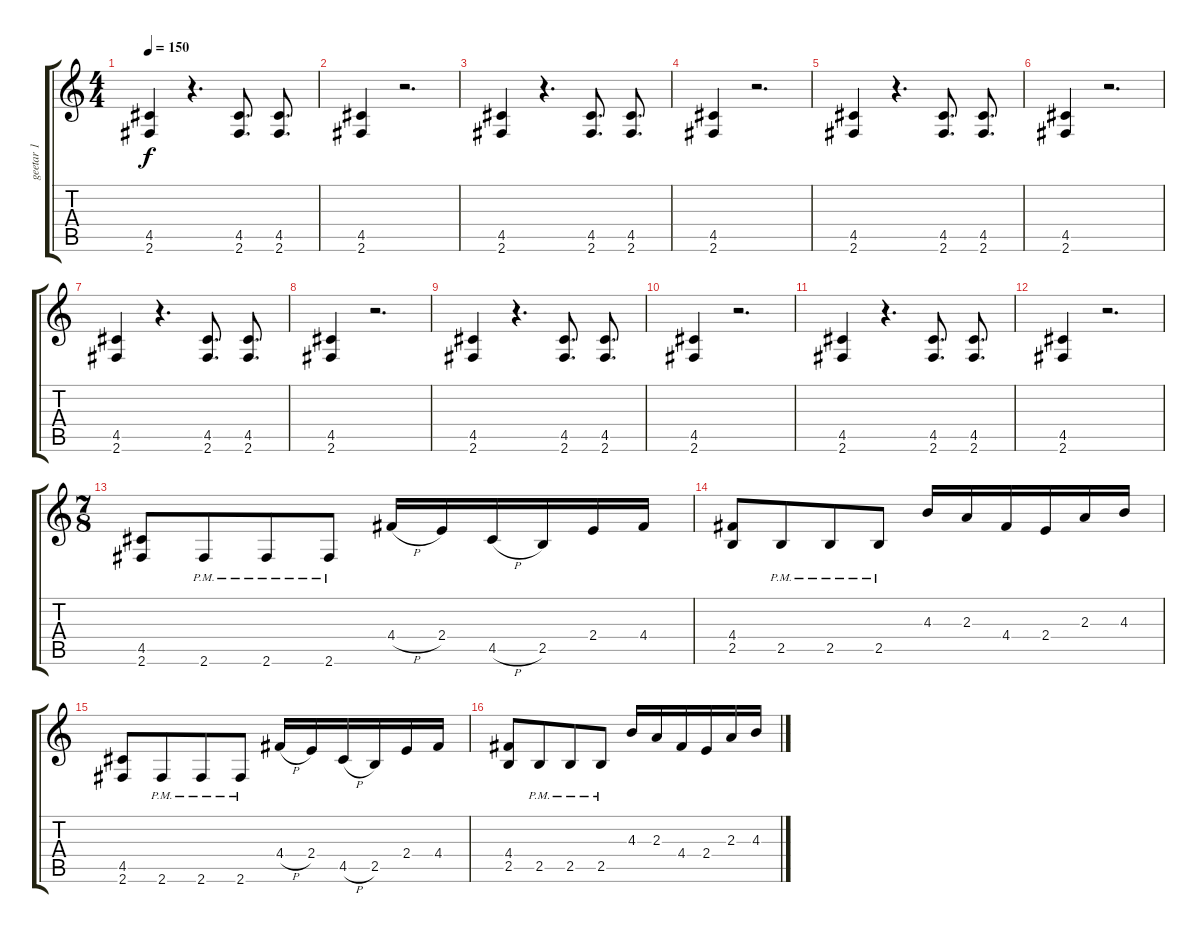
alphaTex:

\track ("geetar 1" "geetar 1") {instrument distortionguitar}
\staff {score tabs}
\tuning (E4 B3 G3 D3 A2 E2) {hide}
\ts (4 4)
\tempo 150
\clef g2
\ks c
(4.5 2.6).4{dy f} r.4{d} (4.5 2.6).8{d} (4.5 2.6).8{d} |
(4.5 2.6).4 r.2{d} |
(4.5 2.6).4 r.4{d} (4.5 2.6).8{d} (4.5 2.6).8{d} |
(4.5 2.6).4 r.2{d} |
(4.5 2.6).4 r.4{d} (4.5 2.6).8{d} (4.5 2.6).8{d} |
(4.5 2.6).4 r.2{d} |
(4.5 2.6).4 r.4{d} (4.5 2.6).8{d} (4.5 2.6).8{d} |
(4.5 2.6).4 r.2{d} |
(4.5 2.6).4 r.4{d} (4.5 2.6).8{d} (4.5 2.6).8{d} |
(4.5 2.6).4 r.2{d} |
(4.5 2.6).4 r.4{d} (4.5 2.6).8{d} (4.5 2.6).8{d} |
(4.5 2.6).4 r.2{d} |
\ts (7 8)
(4.5 2.6).8 2.6{pm}.8 2.6{pm}.8 2.6{pm}.8 4.4{h}.16 2.4.16 4.5{h}.16 2.5.16 2.4.16 4.4.16 |
(4.4 2.5).8 2.5{pm}.8 2.5{pm}.8 2.5{pm}.8 4.3.16 2.3.16 4.4.16 2.4.16 2.3.16 4.3.16 |
(4.5 2.6).8 2.6{pm}.8 2.6{pm}.8 2.6{pm}.8 4.4{h}.16 2.4.16 4.5{h}.16 2.5.16 2.4.16 4.4.16 |
(4.4 2.5).8 2.5{pm}.8 2.5{pm}.8 2.5{pm}.8 4.3.16 2.3.16 4.4.16 2.4.16 2.3.16 4.3.16
